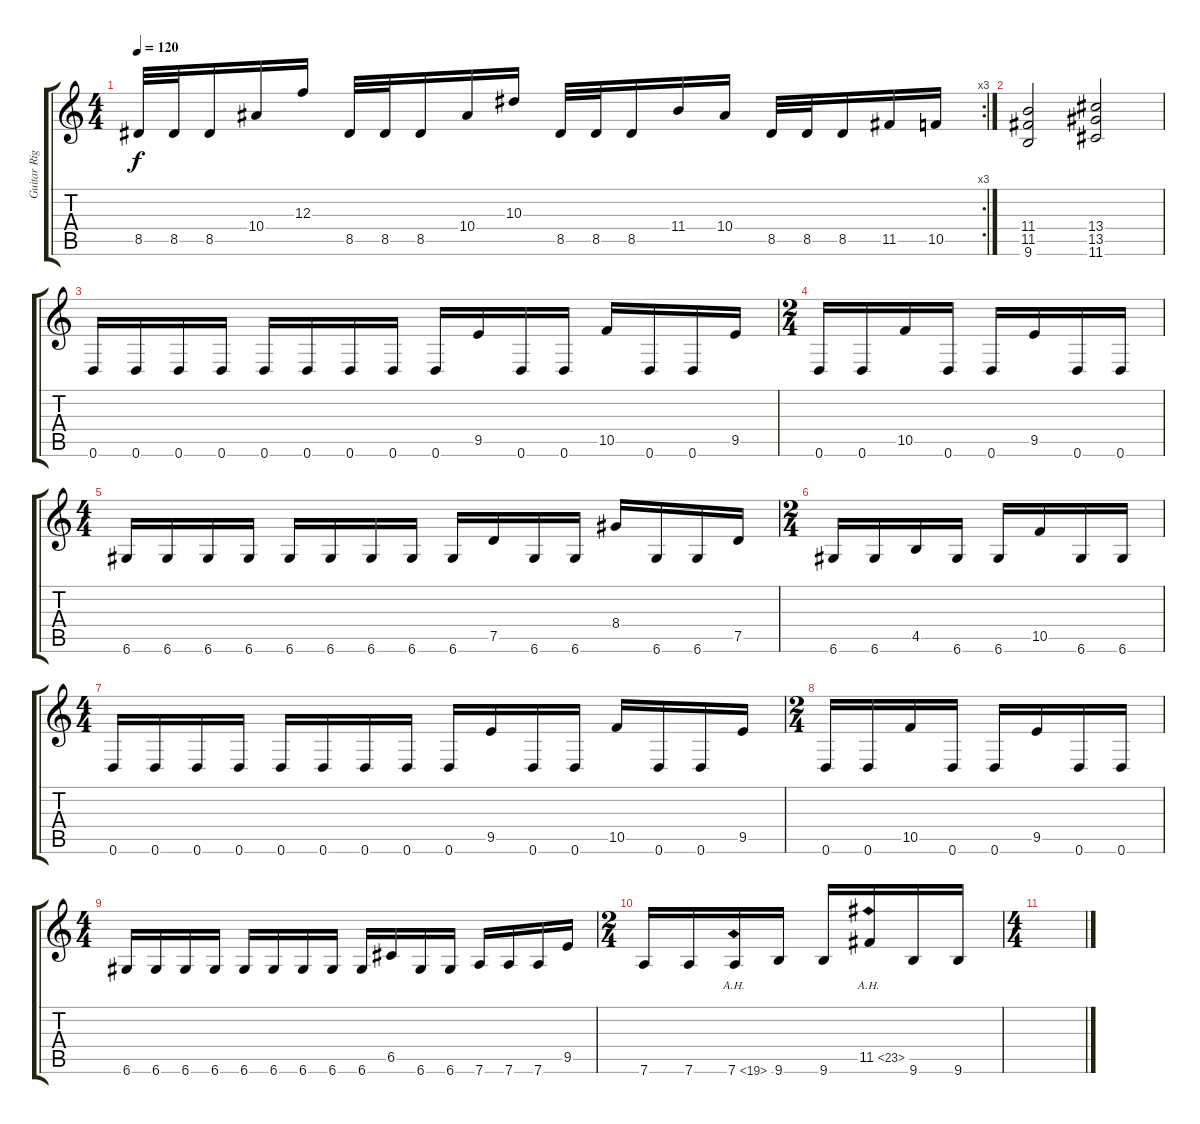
\track ("Guitar Right" "Guitar Rig") {instrument distortionguitar}
\staff {score tabs}
\tuning (D4 A3 F3 C3 G2 D2) {hide}
\rc 3
\ts (4 4)
\tempo 120
\clef g2
\ks c
8.5.32{dy f} 8.5.32 8.5.16 10.4.16 12.3.16 8.5.32 8.5.32 8.5.16 10.4.16 10.3.16 8.5.32 8.5.32 8.5.16 11.4.16 10.4.16 8.5.32 8.5.32 8.5.16 11.5.16 10.5.16 |
(11.4 11.5 9.6).2 (13.4 13.5 11.6).2 |
0.6.16 0.6.16 0.6.16 0.6.16 0.6.16 0.6.16 0.6.16 0.6.16 0.6.16 9.5.16 0.6.16 0.6.16 10.5.16 0.6.16 0.6.16 9.5.16 |
\ts (2 4)
0.6.16 0.6.16 10.5.16 0.6.16 0.6.16 9.5.16 0.6.16 0.6.16 |
\ts (4 4)
6.6.16 6.6.16 6.6.16 6.6.16 6.6.16 6.6.16 6.6.16 6.6.16 6.6.16 7.5.16 6.6.16 6.6.16 8.4.16 6.6.16 6.6.16 7.5.16 |
\ts (2 4)
6.6.16 6.6.16 4.5.16 6.6.16 6.6.16 10.5.16 6.6.16 6.6.16 |
\ts (4 4)
0.6.16 0.6.16 0.6.16 0.6.16 0.6.16 0.6.16 0.6.16 0.6.16 0.6.16 9.5.16 0.6.16 0.6.16 10.5.16 0.6.16 0.6.16 9.5.16 |
\ts (2 4)
0.6.16 0.6.16 10.5.16 0.6.16 0.6.16 9.5.16 0.6.16 0.6.16 |
\ts (4 4)
6.6.16 6.6.16 6.6.16 6.6.16 6.6.16 6.6.16 6.6.16 6.6.16 6.6.16 6.5.16 6.6.16 6.6.16 7.6.16 7.6.16 7.6.16 9.5.16 |
\ts (2 4)
7.6.16 7.6.16 7.6{ah 12}.16 9.6.16 9.6.16 11.5{ah 12}.16 9.6.16 9.6.16 |
\ts (4 4)
